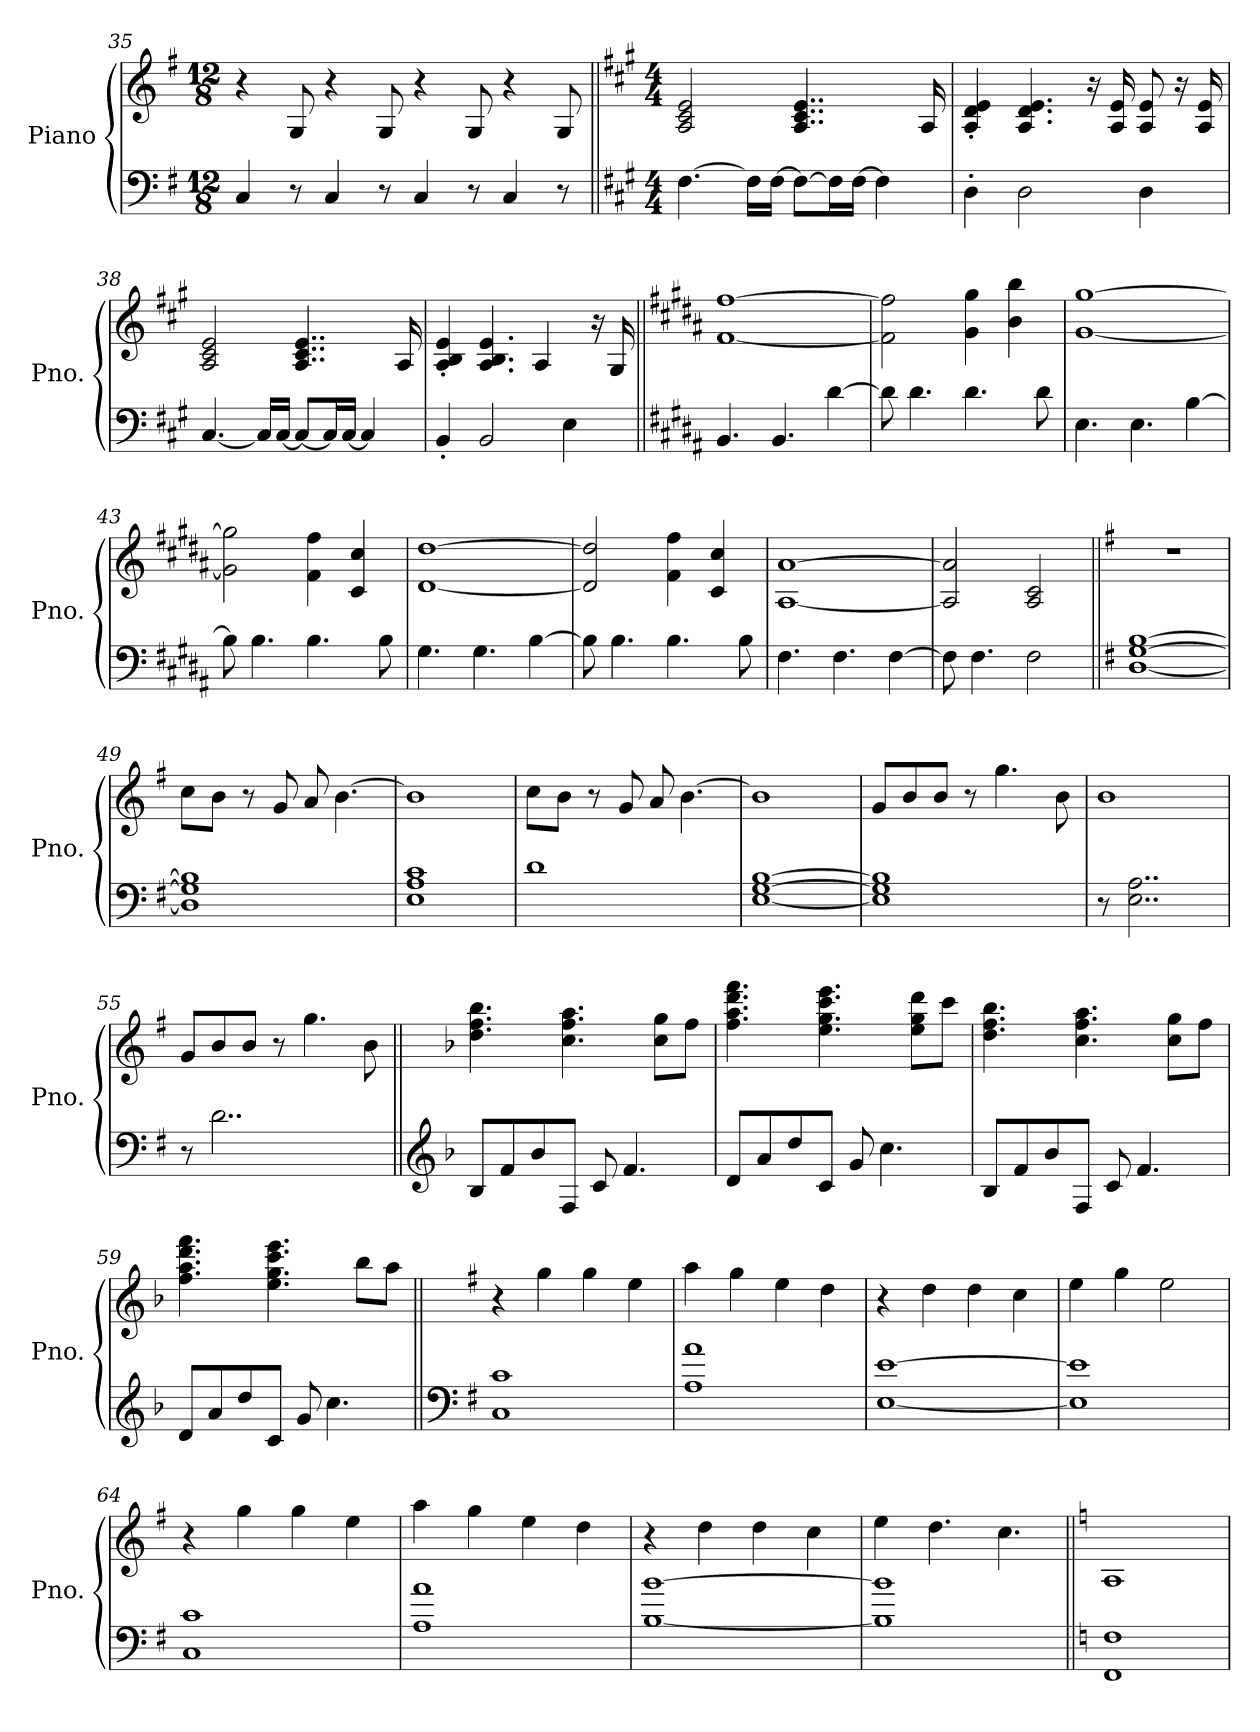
**kern	**kern
*part1	*part1
*staff2	*staff1
*I"Piano	*
*I'Pno.	*
*clefF4	*clefG2
*k[f#]	*k[f#]
*M12/8	*M12/8
=35	=35
4C/	4r
8r	8G/
4C/	4r
8r	8G/
4C/	4r
8r	8G/
4C/	4r
8r	8G/
=36||	=36||
*k[f#c#g#]	*k[f#c#g#]
*M4/4	*M4/4
*	*MM138
[4.F#\	2A/ 2c#/ 2e/
16F#\LL]	.
[16F#\JJ	.
8F#\L_	4..A/ 4..c#/ 4..e/
16F#\L]	.
[16F#\JJ	.
4F#\]	.
.	16A/
=37	=37
4D'\	4A/' 4d/' 4e/'
2D\	4.A/ 4.d/ 4.e/
.	16r
.	16A/ 16e/
4D\	8A/ 8e/
.	16r
.	16A/ 16e/
!!LO:LB:g=z
=38	=38
[4.C#/	2A/ 2c#/ 2e/
16C#/LL]	.
[16C#/JJ	.
8C#/L_	4..A/ 4..c#/ 4..e/
16C#/L]	.
[16C#/JJ	.
4C#/]	.
.	16A/
=39	=39
4BB'/	4A/' 4B/' 4e/'
2BB/	4.A/ 4.B/ 4.e/
.	4A/
4E\	.
.	16r
.	16G#/
=40||	=40||
*k[f#c#g#d#a#]	*k[f#c#g#d#a#]
*	*MM120
4.BB/	[1f# [1ff#
4.BB/	.
[4d#\	.
=41	=41
8d#\]	2f#\] 2ff#\]
4.d#\	.
4.d#\	4g#\ 4gg#\
.	4b\ 4bb\
8d#\	.
=42	=42
4.E\	[1g# [1gg#
4.E\	.
[4B\	.
=43	=43
8B\]	2g#\] 2gg#\]
4.B\	.
4.B\	4f#\ 4ff#\
.	4c#/ 4cc#/
8B\	.
!!LO:LB:g=z
=44	=44
4.G#\	[1d# [1dd#
4.G#\	.
[4B\	.
=45	=45
8B\]	2d#/] 2dd#/]
4.B\	.
4.B\	4f#\ 4ff#\
.	4c#/ 4cc#/
8B\	.
=46	=46
4.F#\	[1A# [1a#
4.F#\	.
[4F#\	.
=47	=47
8F#\]	2A#/] 2a#/]
4.F#\	.
2F#\	2A#/ 2c#/
=48||	=48||
*k[f#]	*k[f#]
*	*MM140
[1D [1G [1B	1r
=49	=49
1D] 1G] 1B]	8cc\L
.	8b\J
.	8r
.	8g/
.	8a/
.	[4.b\
=50	=50
1E 1A 1c	1b]
=51	=51
1d	8cc\L
.	8b\J
.	8r
.	8g/
.	8a/
.	[4.b\
!!LO:LB:g=z
=52	=52
[1E [1G [1B	1b]
=53	=53
1E] 1G] 1B]	8g/L
.	8b/
.	8b/J
.	8r
.	4.gg\
.	8b\
=54	=54
8r	1b
2..E\ 2..A\	.
=55	=55
8r	8g/L
2..d\	8b/
.	8b/J
.	8r
.	4.gg\
.	8b\
=56||	=56||
*clefG2	*
*k[b-]	*k[b-]
*	*MM120
8B-/L	4.dd\ 4.ff\ 4.bb-\
8f/	.
8b-/	.
8F/J	4.cc\ 4.ff\ 4.aa\
8c/	.
4.f/	.
.	8cc\ 8gg\L
.	8ff\J
=57	=57
8d/L	4.ff\ 4.aa\ 4.ddd\ 4.fff\
8a/	.
8dd/	.
8c/J	4.ee\ 4.gg\ 4.ccc\ 4.eee\
8g/	.
4.cc\	.
.	8ee\ 8gg\ 8ddd\L
.	8ccc\J
!!LO:LB:g=z
=58	=58
8B-/L	4.dd\ 4.ff\ 4.bb-\
8f/	.
8b-/	.
8F/J	4.cc\ 4.ff\ 4.aa\
8c/	.
4.f/	.
.	8cc\ 8gg\L
.	8ff\J
=59	=59
8d/L	4.ff\ 4.aa\ 4.ddd\ 4.fff\
8a/	.
8dd/	.
8c/J	4.ee\ 4.gg\ 4.ccc\ 4.eee\
8g/	.
4.cc\	.
.	8bb-\L
.	8aa\J
=60||	=60||
*clefF4	*
*k[f#]	*k[f#]
*	*MM170
1C 1c	4r
.	4gg\
.	4gg\
.	4ee\
=61	=61
1A 1a	4aa\
.	4gg\
.	4ee\
.	4dd\
=62	=62
[1E [1e	4r
.	4dd\
.	4dd\
.	4cc\
=63	=63
1E] 1e]	4ee\
.	4gg\
.	2ee\
=64	=64
1C 1c	4r
.	4gg\
.	4gg\
.	4ee\
!!LO:PB:g=z
=65	=65
1A 1a	4aa\
.	4gg\
.	4ee\
.	4dd\
=66	=66
[1B [1b	4r
.	4dd\
.	4dd\
.	4cc\
=67	=67
1B] 1b]	4ee\
.	4.dd\
.	4.cc\
=68||	=68||
*k[]	*k[]
*	*MM130
1FF 1F	1A
=	=
*-	*-
